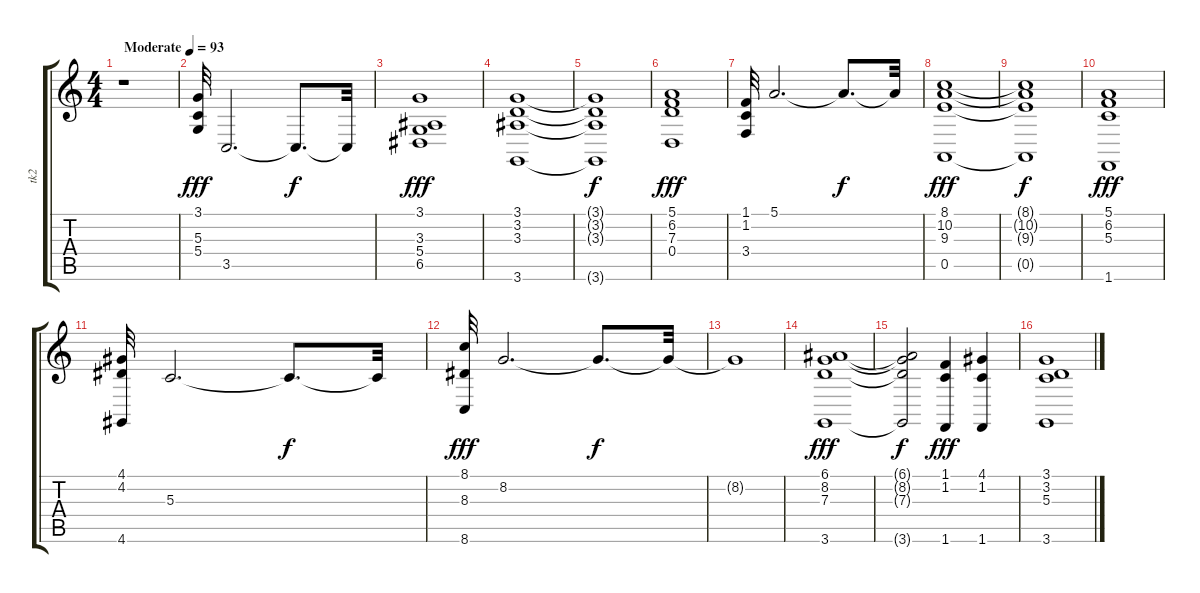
\track ("tk2" "tk2") {instrument stringensemble1}
\staff {score tabs}
\tuning (E4 B3 G3 D3 A2 E2) {hide}
\ts (4 4)
\tempo (93 "Moderate")
\clef g2
\ks c
r.1{dy fff instrument stringensemble1} |
(3.1 5.3 5.4).32 3.5.2{d} 3.5{t}.8{d dy f} 3.5{t}.32 |
(3.1 3.3 5.4 6.5).1{dy fff} |
(3.1 3.2 3.3 3.6).1 |
(3.1{t} 3.2{t} 3.3{t} 3.6{t}).1{dy f} |
(5.1 6.2 7.3 0.4).1{dy fff} |
(1.1 1.2 3.4).32 5.1.2{d} 5.1{t}.8{d dy f} 5.1{t}.32 |
(8.1 10.2 9.3 0.5).1{dy fff} |
(8.1{t} 10.2{t} 9.3{t} 0.5{t}).1{dy f} |
(5.1 6.2 5.3 1.6).1{dy fff} |
(4.1 4.2 4.6).32 5.3.2{d} 5.3{t}.8{d dy f} 5.3{t}.32 |
(8.1 8.3 8.6).32{dy fff} 8.2.2{d} 8.2{t}.8{d dy f} 8.2{t}.32 |
8.2{t}.1 |
(6.1 8.2 7.3 3.6).1{dy fff} |
(6.1{t} 8.2{t} 7.3{t} 3.6{t}).2{dy f} (1.1 1.2 1.6).4{dy fff} (4.1 1.2 1.6).4 |
(3.1 3.2 5.3 3.6).1
